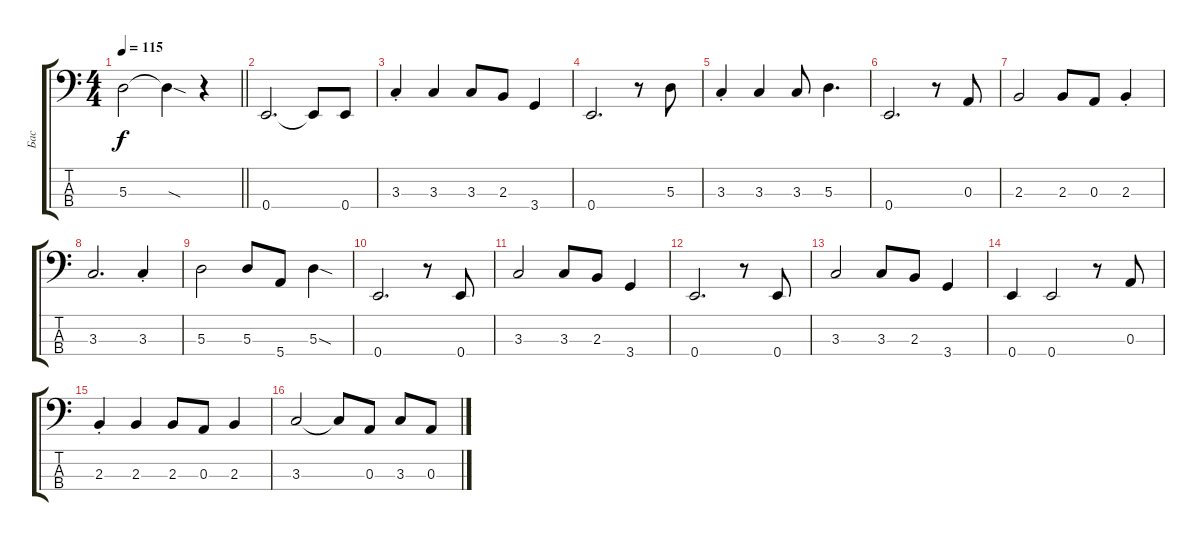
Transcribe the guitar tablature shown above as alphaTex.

\track ("Бас" "Бас") {instrument electricbassfinger}
\staff {score tabs}
\tuning (G2 D2 A1 E1) {hide}
\ts (4 4)
\tempo 115
\clef f4
\barLineRight lightlight
\ks c
5.3.2{dy f} 5.3{sod t}.4 r.4 |
0.4.2{d} 0.4{t}.8 0.4.8 |
3.3{st}.4 3.3.4 3.3.8 2.3.8 3.4.4 |
0.4.2{d} r.8 5.3.8 |
3.3{st}.4 3.3.4 3.3.8 5.3.4{d} |
0.4.2{d} r.8 0.3.8 |
2.3.2 2.3.8 0.3.8 2.3{st}.4 |
3.3.2{d} 3.3{st}.4 |
5.3.2 5.3.8 5.4.8 5.3{sod}.4 |
0.4.2{d} r.8 0.4.8 |
3.3.2 3.3.8 2.3.8 3.4.4 |
0.4.2{d} r.8 0.4.8 |
3.3.2 3.3.8 2.3.8 3.4.4 |
0.4.4 0.4.2 r.8 0.3.8 |
2.3{st}.4 2.3.4 2.3.8 0.3.8 2.3.4 |
3.3.2 3.3{t}.8 0.3.8 3.3.8 0.3.8
